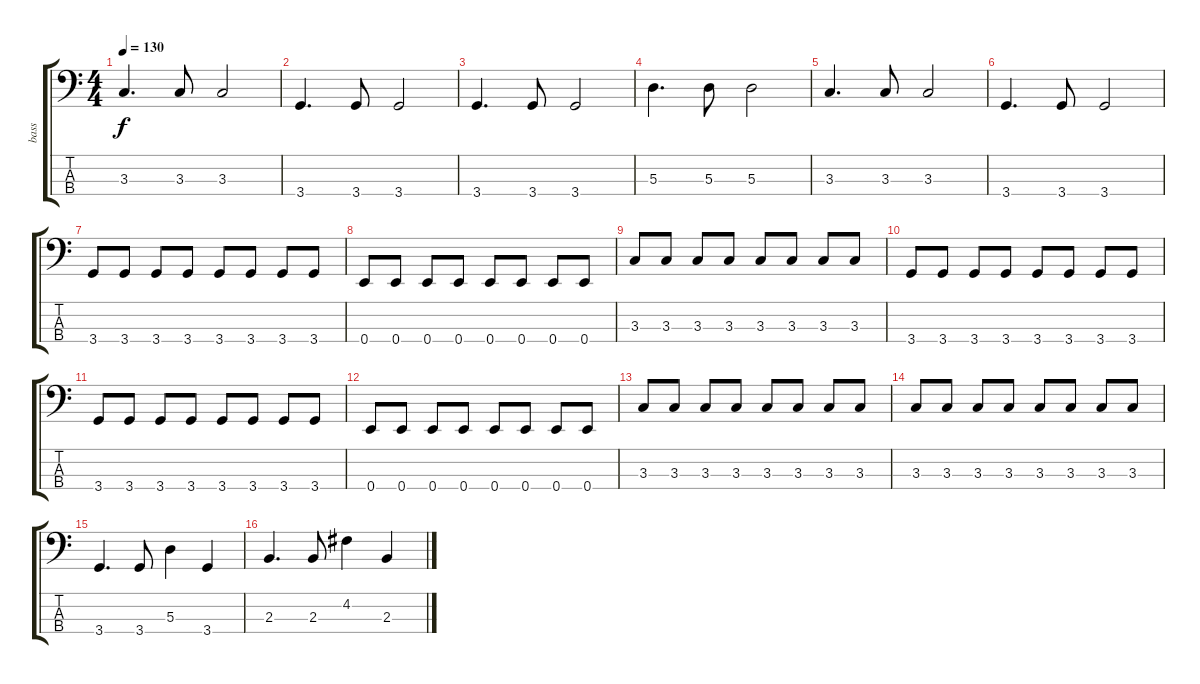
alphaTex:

\track ("bass" "bass") {instrument electricbassfinger}
\staff {score tabs}
\tuning (G2 D2 A1 E1) {hide}
\ts (4 4)
\tempo 130
\clef f4
\ks c
3.3.4{d dy f} 3.3.8 3.3.2 |
3.4.4{d} 3.4.8 3.4.2 |
3.4.4{d} 3.4.8 3.4.2 |
5.3.4{d} 5.3.8 5.3.2 |
3.3.4{d} 3.3.8 3.3.2 |
3.4.4{d} 3.4.8 3.4.2 |
3.4.8 3.4.8 3.4.8 3.4.8 3.4.8 3.4.8 3.4.8 3.4.8 |
0.4.8 0.4.8 0.4.8 0.4.8 0.4.8 0.4.8 0.4.8 0.4.8 |
3.3.8 3.3.8 3.3.8 3.3.8 3.3.8 3.3.8 3.3.8 3.3.8 |
3.4.8 3.4.8 3.4.8 3.4.8 3.4.8 3.4.8 3.4.8 3.4.8 |
3.4.8 3.4.8 3.4.8 3.4.8 3.4.8 3.4.8 3.4.8 3.4.8 |
0.4.8 0.4.8 0.4.8 0.4.8 0.4.8 0.4.8 0.4.8 0.4.8 |
3.3.8 3.3.8 3.3.8 3.3.8 3.3.8 3.3.8 3.3.8 3.3.8 |
3.3.8 3.3.8 3.3.8 3.3.8 3.3.8 3.3.8 3.3.8 3.3.8 |
3.4.4{d} 3.4.8 5.3.4 3.4.4 |
2.3.4{d} 2.3.8 4.2.4 2.3.4
